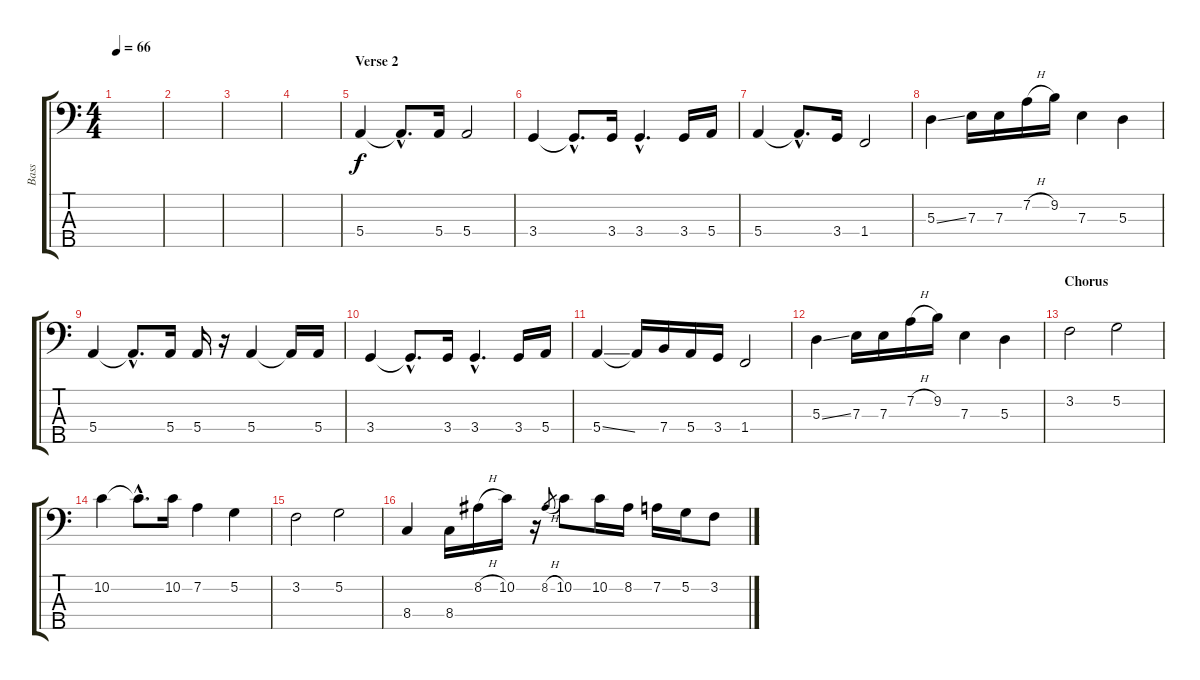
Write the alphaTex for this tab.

\track ("Bass" "Bass") {instrument electricbassfinger}
\staff {score tabs}
\tuning (G2 D2 A1 E1 B0) {hide}
\ts (4 4)
\tempo 66
\clef f4
\ks c
|
|
|
|
\section ("" "Verse 2")
5.4.4 5.4{hac t}.8{d} 5.4.16 5.4.2 |
3.4.4 3.4{hac t}.8{d} 3.4.16 3.4{hac}.4{d} 3.4.16 5.4.16 |
5.4.4 5.4{hac t}.8{d} 3.4.16 1.4.2 |
5.3{ss}.4 7.3.16 7.3.16 7.2{h}.16 9.2.16 7.3.4 5.3.4 |
5.4.4 5.4{hac t}.8{d} 5.4.16 5.4.16 r.16 5.4.4 5.4{t}.16 5.4.16 |
3.4.4 3.4{hac t}.8{d} 3.4.16 3.4{hac}.4{d} 3.4.16 5.4.16 |
5.4{ss}.4 5.4{t}.16 7.4.16 5.4.16 3.4.16 1.4.2 |
5.3{ss}.4 7.3.16 7.3.16 7.2{h}.16 9.2.16 7.3.4 5.3.4 |
\section ("" "Chorus")
3.2.2 5.2.2 |
10.2.4 10.2{hac t}.8{d} 10.2.16 7.2.4 5.2.4 |
3.2.2 5.2.2 |
8.4.4 8.4.16 8.2{h}.16 10.2.16 r.16 8.2{h}.8{gr} 10.2.8 10.2.16 8.2.16 7.2.16 5.2.16 3.2.8
